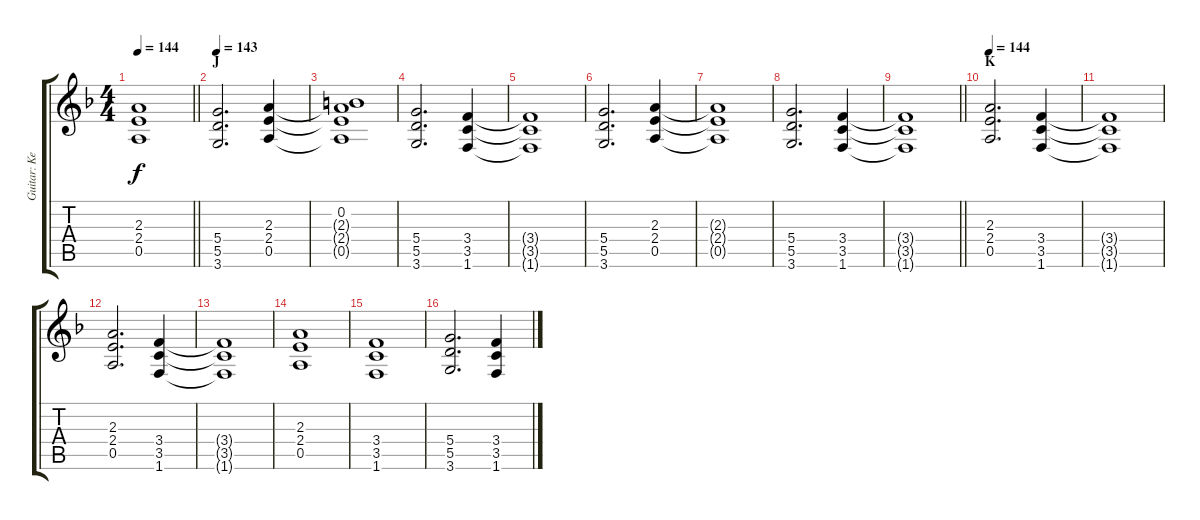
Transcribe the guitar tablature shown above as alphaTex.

\track ("Guitar: Kevin" "Guitar: Ke") {instrument electricguitarclean}
\staff {score tabs}
\tuning (E4 B3 G3 D3 A2 E2) {hide}
\ts (4 4)
\tempo 144
\clef g2
\barLineRight lightlight
\ks f
(2.3{t} 2.4{t} 0.5{t}).1{dy f} |
\section ("" "J")
\tempo 143
(5.4 5.5 3.6).2{d} (2.3 2.4 0.5).4 |
(0.2 2.3{t} 2.4{t} 0.5{t}).1 |
(5.4 5.5 3.6).2{d} (3.4 3.5 1.6).4 |
(3.4{t} 3.5{t} 1.6{t}).1 |
(5.4 5.5 3.6).2{d} (2.3 2.4 0.5).4 |
(2.3{t} 2.4{t} 0.5{t}).1 |
(5.4 5.5 3.6).2{d} (3.4 3.5 1.6).4 |
\barLineRight lightlight
(3.4{t} 3.5{t} 1.6{t}).1 |
\section ("" "K")
\tempo 144
(2.3 2.4 0.5).2{d} (3.4 3.5 1.6).4 |
(3.4{t} 3.5{t} 1.6{t}).1 |
(2.3 2.4 0.5).2{d} (3.4 3.5 1.6).4 |
(3.4{t} 3.5{t} 1.6{t}).1 |
(2.3 2.4 0.5).1 |
(3.4 3.5 1.6).1 |
(5.4 5.5 3.6).2{d} (3.4 3.5 1.6).4
